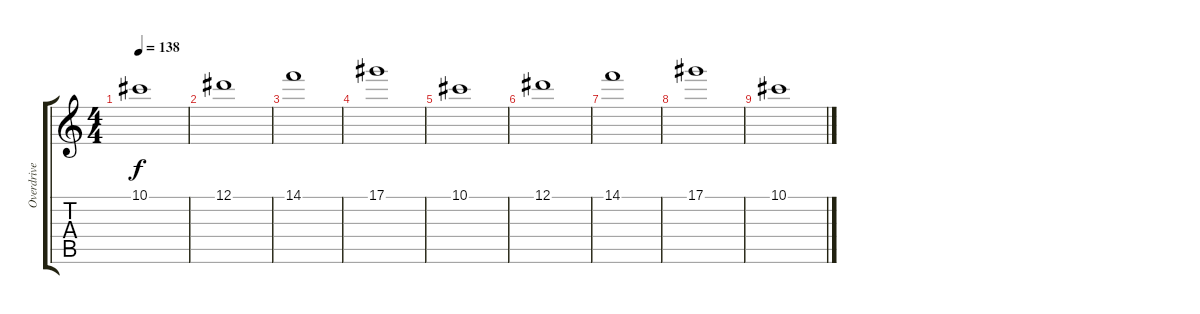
\track ("Overdrive 2" "Overdrive ") {instrument overdrivenguitar}
\staff {score tabs}
\tuning (Eb4 Bb3 Gb3 Db3 Ab2 Eb2) {hide}
\ts (4 4)
\tempo 138
\clef g2
\ks c
10.1.1{dy f} |
12.1.1 |
14.1.1 |
17.1.1 |
10.1.1 |
12.1.1 |
14.1.1 |
17.1.1 |
10.1.1
